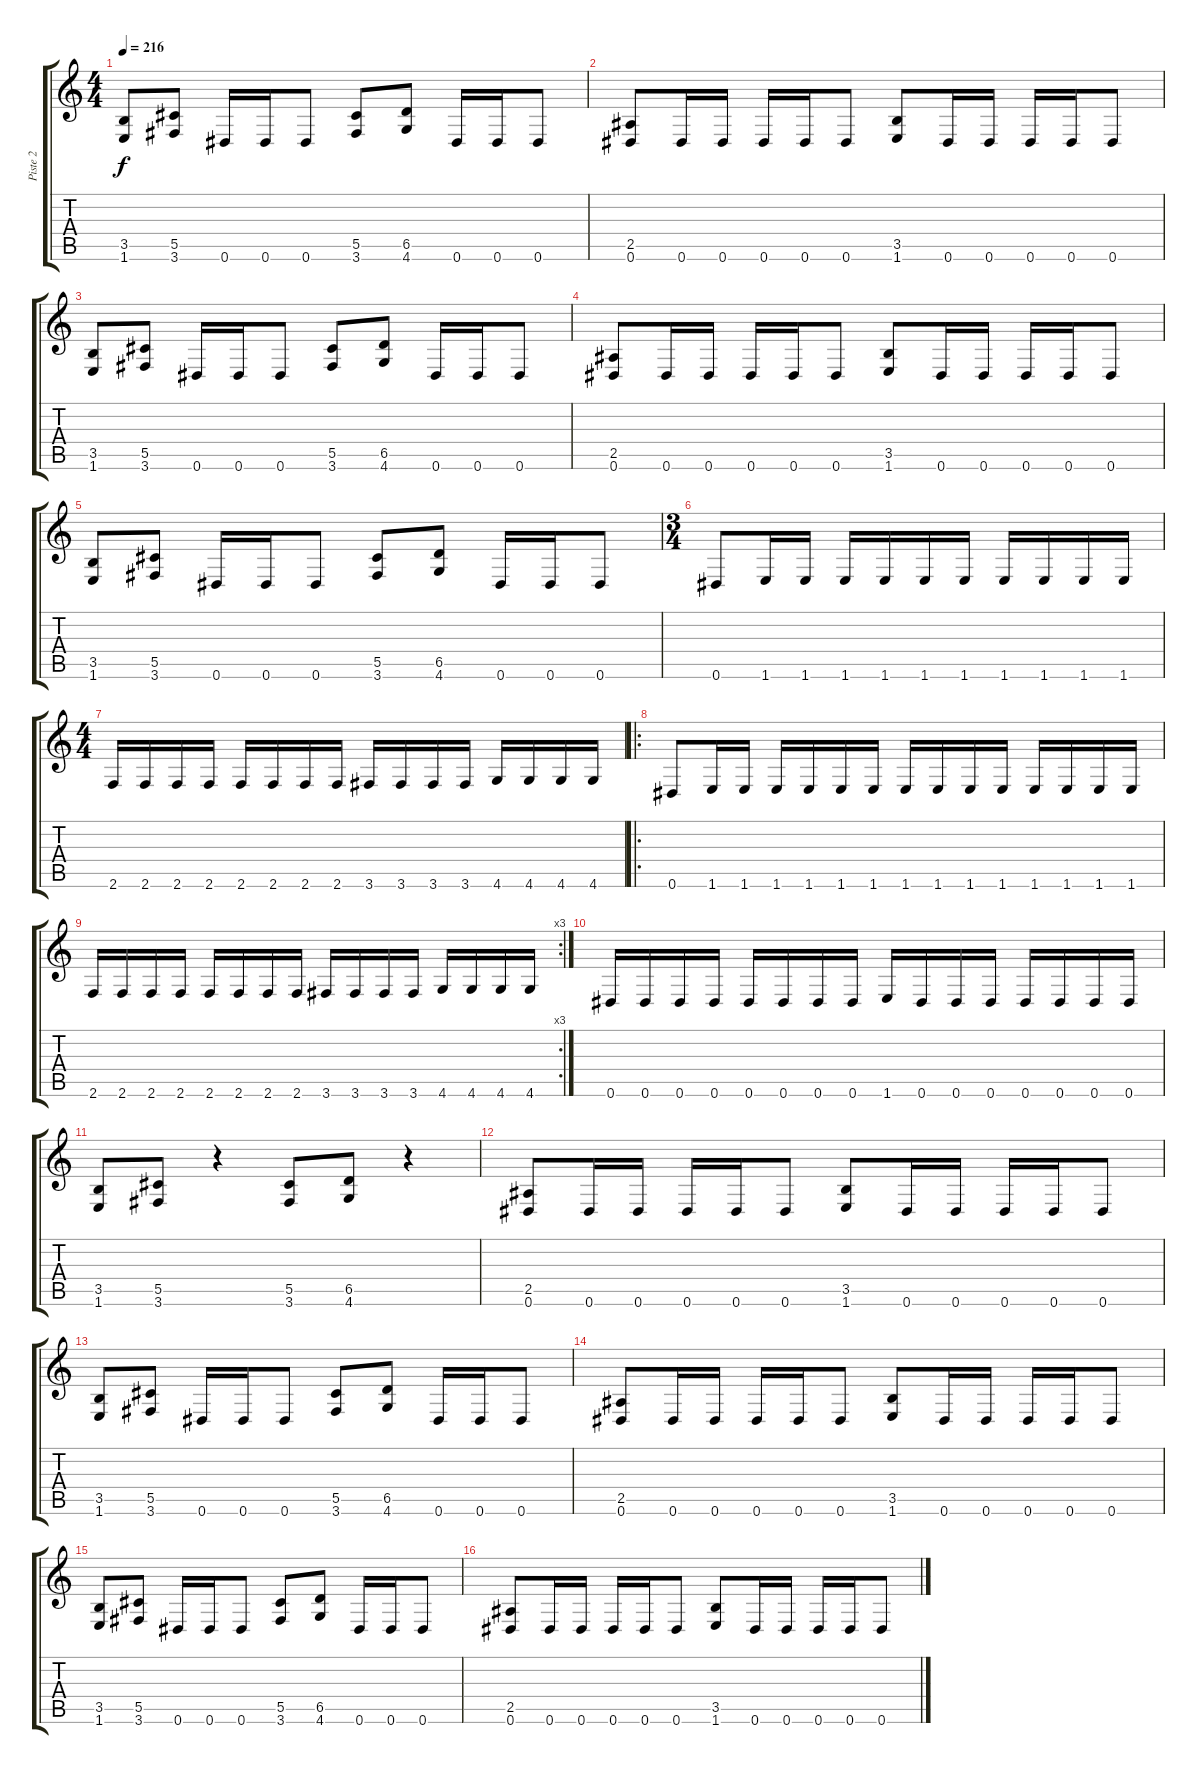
\track ("Piste 2" "Piste 2") {instrument distortionguitar}
\staff {score tabs}
\tuning (Eb4 Bb3 Gb3 Db3 Ab2 Eb2) {hide}
\ts (4 4)
\tempo 216
\clef g2
\ks c
(3.5 1.6).8{dy f} (5.5 3.6).8 0.6.16 0.6.16 0.6.8 (5.5 3.6).8 (6.5 4.6).8 0.6.16 0.6.16 0.6.8 |
(2.5 0.6).8 0.6.16 0.6.16 0.6.16 0.6.16 0.6.8 (3.5 1.6).8 0.6.16 0.6.16 0.6.16 0.6.16 0.6.8 |
(3.5 1.6).8 (5.5 3.6).8 0.6.16 0.6.16 0.6.8 (5.5 3.6).8 (6.5 4.6).8 0.6.16 0.6.16 0.6.8 |
(2.5 0.6).8 0.6.16 0.6.16 0.6.16 0.6.16 0.6.8 (3.5 1.6).8 0.6.16 0.6.16 0.6.16 0.6.16 0.6.8 |
(3.5 1.6).8 (5.5 3.6).8 0.6.16 0.6.16 0.6.8 (5.5 3.6).8 (6.5 4.6).8 0.6.16 0.6.16 0.6.8 |
\ts (3 4)
0.6.8 1.6.16 1.6.16 1.6.16 1.6.16 1.6.16 1.6.16 1.6.16 1.6.16 1.6.16 1.6.16 |
\ts (4 4)
2.6.16 2.6.16 2.6.16 2.6.16 2.6.16 2.6.16 2.6.16 2.6.16 3.6.16 3.6.16 3.6.16 3.6.16 4.6.16 4.6.16 4.6.16 4.6.16 |
\ro
0.6.8 1.6.16 1.6.16 1.6.16 1.6.16 1.6.16 1.6.16 1.6.16 1.6.16 1.6.16 1.6.16 1.6.16 1.6.16 1.6.16 1.6.16 |
\rc 3
2.6.16 2.6.16 2.6.16 2.6.16 2.6.16 2.6.16 2.6.16 2.6.16 3.6.16 3.6.16 3.6.16 3.6.16 4.6.16 4.6.16 4.6.16 4.6.16 |
0.6.16 0.6.16 0.6.16 0.6.16 0.6.16 0.6.16 0.6.16 0.6.16 1.6.16 0.6.16 0.6.16 0.6.16 0.6.16 0.6.16 0.6.16 0.6.16 |
(3.5 1.6).8 (5.5 3.6).8 r.4 (5.5 3.6).8 (6.5 4.6).8 r.4 |
(2.5 0.6).8 0.6.16 0.6.16 0.6.16 0.6.16 0.6.8 (3.5 1.6).8 0.6.16 0.6.16 0.6.16 0.6.16 0.6.8 |
(3.5 1.6).8 (5.5 3.6).8 0.6.16 0.6.16 0.6.8 (5.5 3.6).8 (6.5 4.6).8 0.6.16 0.6.16 0.6.8 |
(2.5 0.6).8 0.6.16 0.6.16 0.6.16 0.6.16 0.6.8 (3.5 1.6).8 0.6.16 0.6.16 0.6.16 0.6.16 0.6.8 |
(3.5 1.6).8 (5.5 3.6).8 0.6.16 0.6.16 0.6.8 (5.5 3.6).8 (6.5 4.6).8 0.6.16 0.6.16 0.6.8 |
(2.5 0.6).8 0.6.16 0.6.16 0.6.16 0.6.16 0.6.8 (3.5 1.6).8 0.6.16 0.6.16 0.6.16 0.6.16 0.6.8
